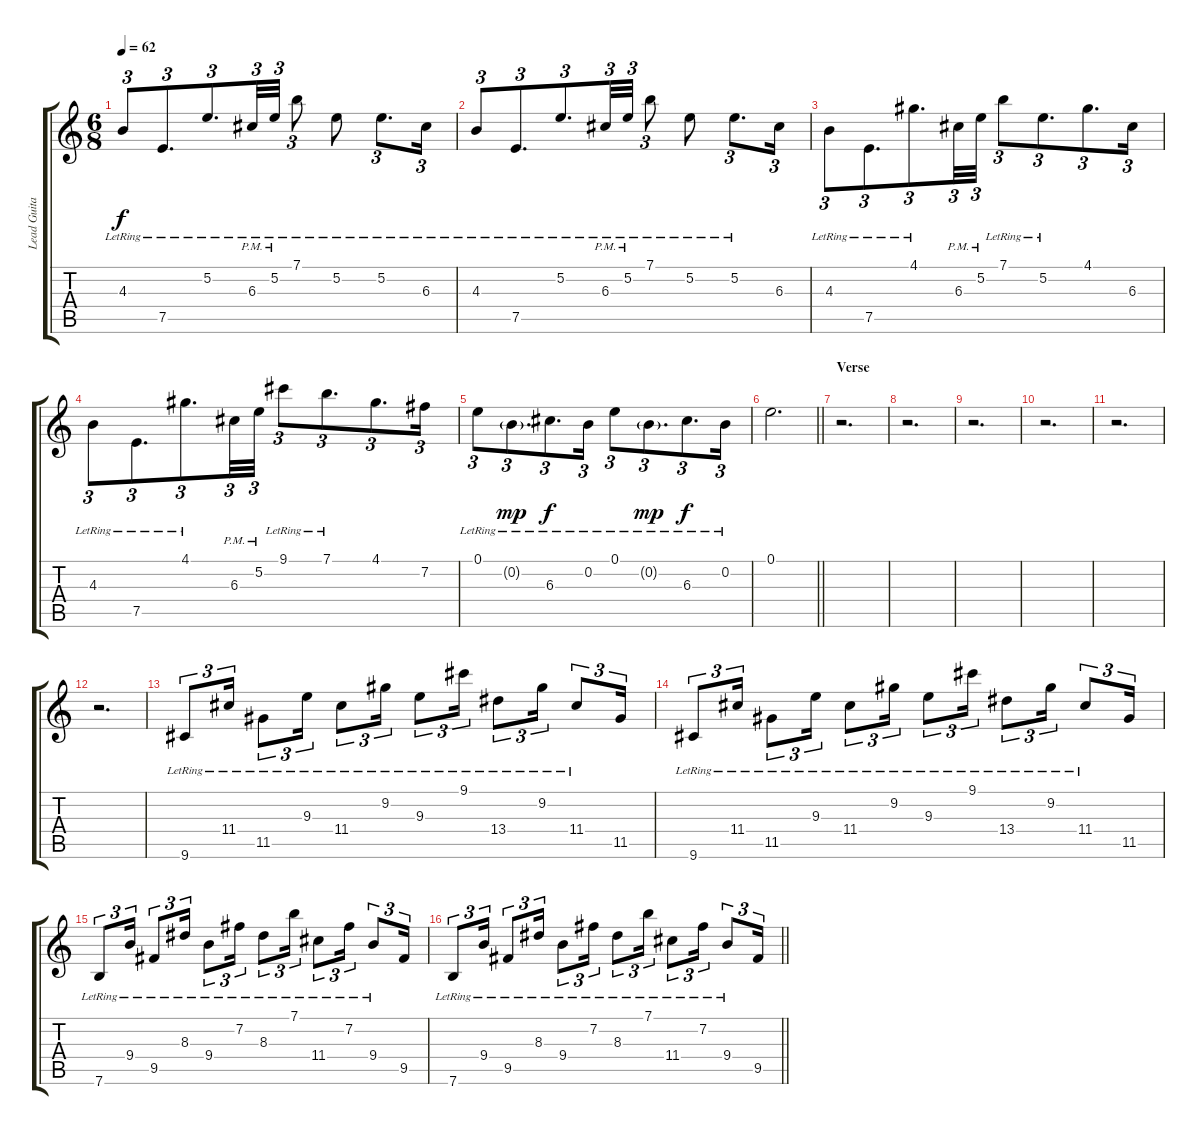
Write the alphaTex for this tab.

\track ("Lead Guitar" "Lead Guita") {instrument electricguitarjazz}
\staff {score tabs}
\tuning (E4 B3 G3 D3 A2 E2) {hide}
\ts (6 8)
\tempo 62
\clef g2
\ks c
4.3{lr}.8{tu (3 2) dy f} 7.5{lr}.8{d tu (3 2)} 5.2{lr}.8{d tu (3 2)} 6.3{pm lr}.32{tu (3 2)} 5.2{pm lr}.32{tu (3 2)} 7.1{lr}.8{tu (3 2)} 5.2{lr}.8 5.2{lr}.8{d tu (3 2)} 6.3{lr}.16{tu (3 2)} |
4.3{lr}.8{tu (3 2)} 7.5{lr}.8{d tu (3 2)} 5.2{lr}.8{d tu (3 2)} 6.3{pm lr}.32{tu (3 2)} 5.2{pm lr}.32{tu (3 2)} 7.1{lr}.8{tu (3 2)} 5.2{lr}.8 5.2{lr}.8{d tu (3 2)} 6.3.16{tu (3 2)} |
4.3{lr}.8{tu (3 2)} 7.5{lr}.8{d tu (3 2)} 4.1{lr}.8{d tu (3 2)} 6.3{pm}.32{tu (3 2)} 5.2{pm}.32{tu (3 2)} 7.1{lr}.8{tu (3 2)} 5.2{lr}.8{d tu (3 2)} 4.1.8{d tu (3 2)} 6.3.16{tu (3 2)} |
4.3{lr}.8{tu (3 2)} 7.5{lr}.8{d tu (3 2)} 4.1{lr}.8{d tu (3 2)} 6.3{pm}.32{tu (3 2)} 5.2{pm}.32{tu (3 2)} 9.1{lr}.8{tu (3 2)} 7.1{lr}.8{d tu (3 2)} 4.1.8{d tu (3 2)} 7.2.16{tu (3 2)} |
0.1{lr}.8{tu (3 2)} 0.2{g lr}.8{d tu (3 2) dy mp} 6.3{lr}.8{d tu (3 2) dy f} 0.2{lr}.16{tu (3 2)} 0.1{lr}.8{tu (3 2)} 0.2{g lr}.8{d tu (3 2) dy mp} 6.3{lr}.8{d tu (3 2) dy f} 0.2{lr}.16{tu (3 2)} |
\barLineRight lightlight
0.1.2{d} |
\section ("" "Verse")
r.2{d} |
r.2{d} |
r.2{d} |
r.2{d} |
r.2{d} |
r.2{d} |
9.6{lr}.8{tu (3 2)} 11.4{lr}.16{tu (3 2)} 11.5{lr}.8{tu (3 2)} 9.3{lr}.16{tu (3 2)} 11.4{lr}.8{tu (3 2)} 9.2{lr}.16{tu (3 2)} 9.3{lr}.8{tu (3 2)} 9.1{lr}.16{tu (3 2)} 13.4{lr}.8{tu (3 2)} 9.2{lr}.16{tu (3 2)} 11.4{lr}.8{tu (3 2)} 11.5.16{tu (3 2)} |
9.6{lr}.8{tu (3 2)} 11.4{lr}.16{tu (3 2)} 11.5{lr}.8{tu (3 2)} 9.3{lr}.16{tu (3 2)} 11.4{lr}.8{tu (3 2)} 9.2{lr}.16{tu (3 2)} 9.3{lr}.8{tu (3 2)} 9.1{lr}.16{tu (3 2)} 13.4{lr}.8{tu (3 2)} 9.2{lr}.16{tu (3 2)} 11.4{lr}.8{tu (3 2)} 11.5.16{tu (3 2)} |
7.6{lr}.8{tu (3 2)} 9.4{lr}.16{tu (3 2)} 9.5{lr}.8{tu (3 2)} 8.3{lr}.16{tu (3 2)} 9.4{lr}.8{tu (3 2)} 7.2{lr}.16{tu (3 2)} 8.3{lr}.8{tu (3 2)} 7.1{lr}.16{tu (3 2)} 11.4{lr}.8{tu (3 2)} 7.2{lr}.16{tu (3 2)} 9.4{lr}.8{tu (3 2)} 9.5.16{tu (3 2)} |
\barLineRight lightlight
7.6{lr}.8{tu (3 2)} 9.4{lr}.16{tu (3 2)} 9.5{lr}.8{tu (3 2)} 8.3{lr}.16{tu (3 2)} 9.4{lr}.8{tu (3 2)} 7.2{lr}.16{tu (3 2)} 8.3{lr}.8{tu (3 2)} 7.1{lr}.16{tu (3 2)} 11.4{lr}.8{tu (3 2)} 7.2{lr}.16{tu (3 2)} 9.4{lr}.8{tu (3 2)} 9.5.16{tu (3 2)}
